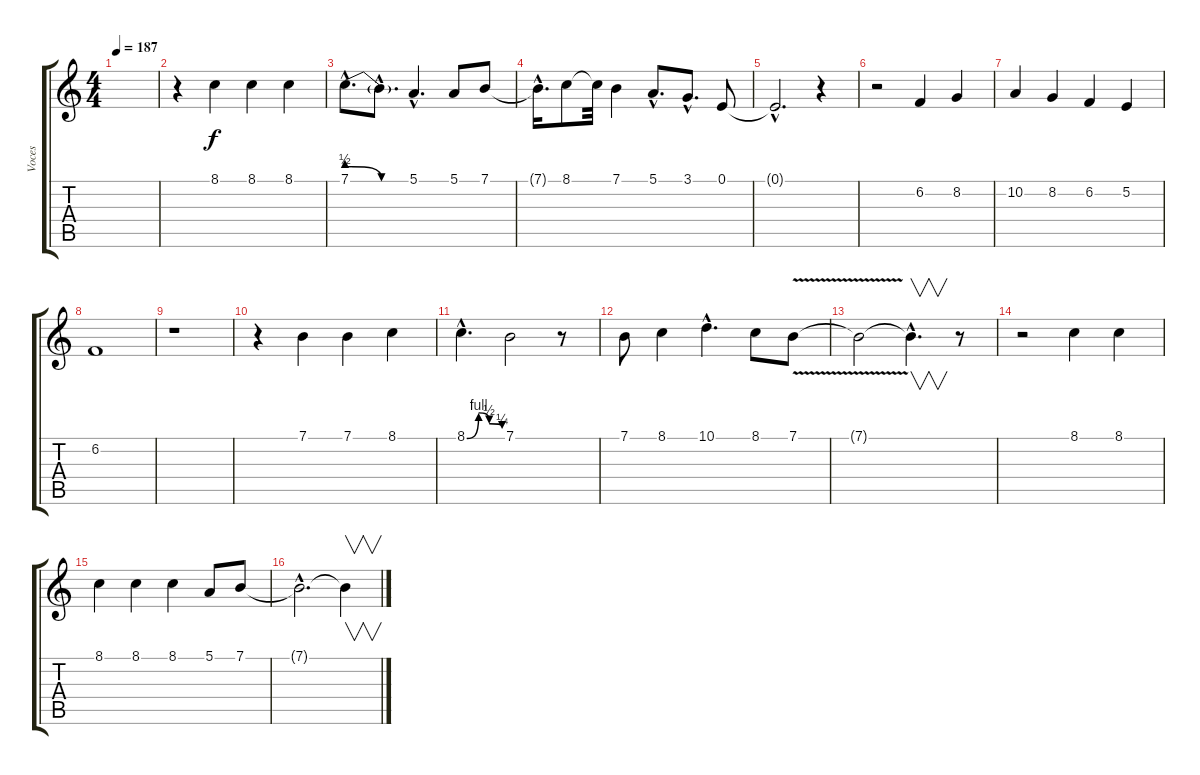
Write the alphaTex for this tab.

\track ("Voces" "Voces") {instrument choiraahs}
\staff {score tabs}
\tuning (E4 B3 G3 D3 A2 E2) {hide}
\ts (4 4)
\tempo 187
\clef g2
\ks c
|
r.4 8.1.4 8.1.4 8.1.4 |
7.1{be (custom 0 2 5 2 33 0 60 0) hac}.8{d} 7.1{hac t}.8{d} 5.1{hac}.4{d} 5.1.8 7.1.8 |
7.1{hac t}.16{d} 8.1.8 8.1{t}.32 7.1.4 5.1{hac}.8{d} 3.1{hac}.8{d} 0.1.8 |
0.1{hac t}.2{d} r.4 |
r.2 6.2.4 8.2.4 |
10.2.4 8.2.4 6.2.4 5.2.4 |
6.2.1 |
r.1 |
r.4 7.1.4 7.1.4 8.1.4 |
8.1{be (custom 0 0 20 4 38 2 60 1) hac}.4{d} 7.1.2 r.8 |
7.1.8 8.1.4 10.1{hac}.4{d} 8.1.8 7.1{v}.8 |
7.1{t}.2 7.1{hac t}.4{v d} r.8 |
r.2 8.1.4 8.1.4 |
8.1.4 8.1.4 8.1.4 5.1.8 7.1.8 |
7.1{hac t}.2{d} 7.1{t}.4{v}
